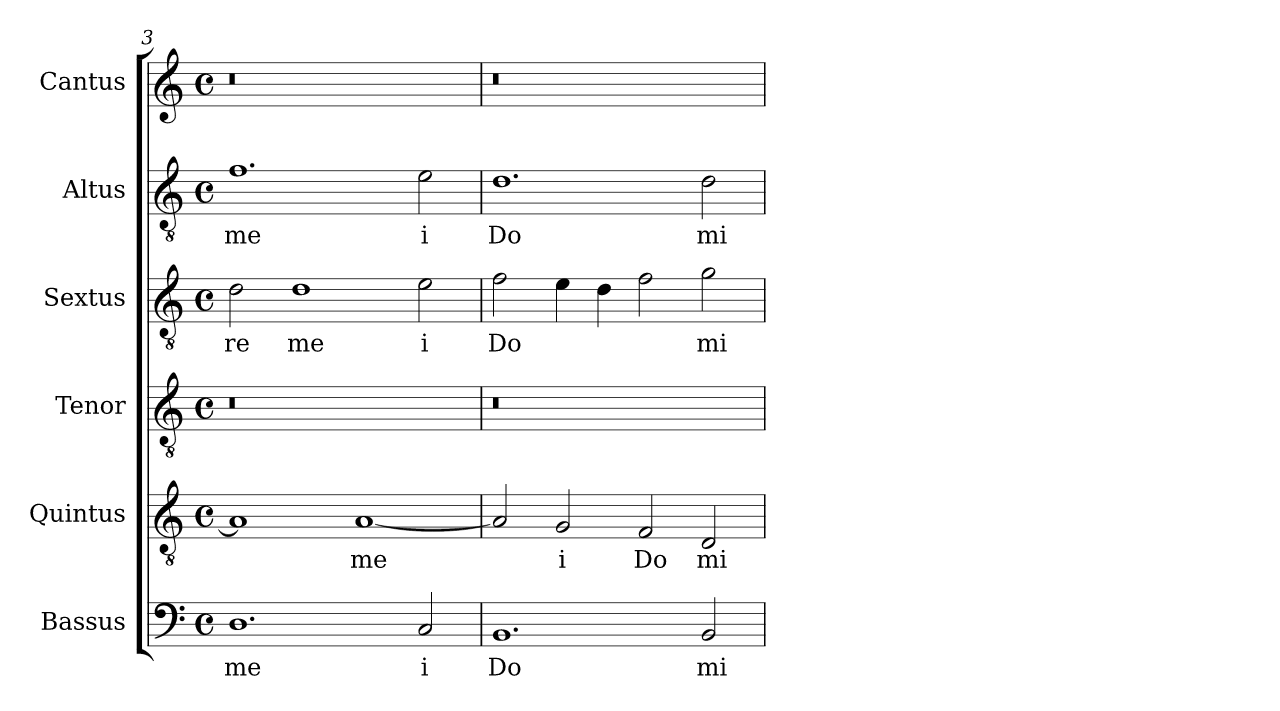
**kern	**text	**kern	**text	**kern	**kern	**text	**kern	**text	**kern
*part6	*part6	*part5	*part5	*part4	*part3	*part3	*part2	*part2	*part1
*staff6	*staff6	*staff5	*staff5	*staff4	*staff3	*staff3	*staff2	*staff2	*staff1
*I"Bassus	*	*I"Quintus	*	*I"Tenor	*I"Sextus	*	*I"Altus	*	*I"Cantus
*clefF4	*	*clefGv2	*	*clefGv2	*clefGv2	*	*clefGv2	*	*clefG2
*M4/4	*	*M4/4	*	*M4/4	*M4/4	*	*M4/4	*	*M4/4
*met(c)	*	*met(c)	*	*met(c)	*met(c)	*	*met(c)	*	*met(c)
=3	=3	=3	=3	=3	=3	=3	=3	=3	=3
!	!LO:LY:b:cj	!	!	!	!	!LO:LY:b:cj	!	!LO:LY:b:cj	!
1.D	me	1A]	.	0r	2d\	re	1.f	me	0r
!	!	!	!	!	!	!LO:LY:b:cj	!	!	!
.	.	.	.	.	1d	me	.	.	.
!	!	!	!LO:LY:b:cj	!	!	!	!	!	!
.	.	[<1A	me	.	.	.	.	.	.
!	!LO:LY:b:cj	!	!	!	!	!LO:LY:b:cj	!	!LO:LY:b:cj	!
2C/	i	.	.	.	2e\	i	2e\	i	.
=4	=4	=4	=4	=4	=4	=4	=4	=4	=4
!	!LO:LY:b:cj	!	!	!	!	!LO:LY:b	!	!LO:LY:b:cj	!
1.BB	Do	2A/]	.	0r	2f\	Do	1.d	Do	0r
!	!	!	!LO:LY:b:cj	!	!	!	!	!	!
.	.	2G/	i	.	4e\	.	.	.	.
.	.	.	.	.	4d\	.	.	.	.
!	!	!	!LO:LY:b:cj	!	!	!	!	!	!
.	.	2F/	Do	.	2f\	.	.	.	.
!	!LO:LY:b:cj	!	!LO:LY:b:cj	!	!	!LO:LY:b:cj	!	!LO:LY:b:cj	!
2BB/	mi	2D/	mi	.	2g\	mi	2d\	mi	.
=	=	=	=	=	=	=	=	=	=
*-	*-	*-	*-	*-	*-	*-	*-	*-	*-
